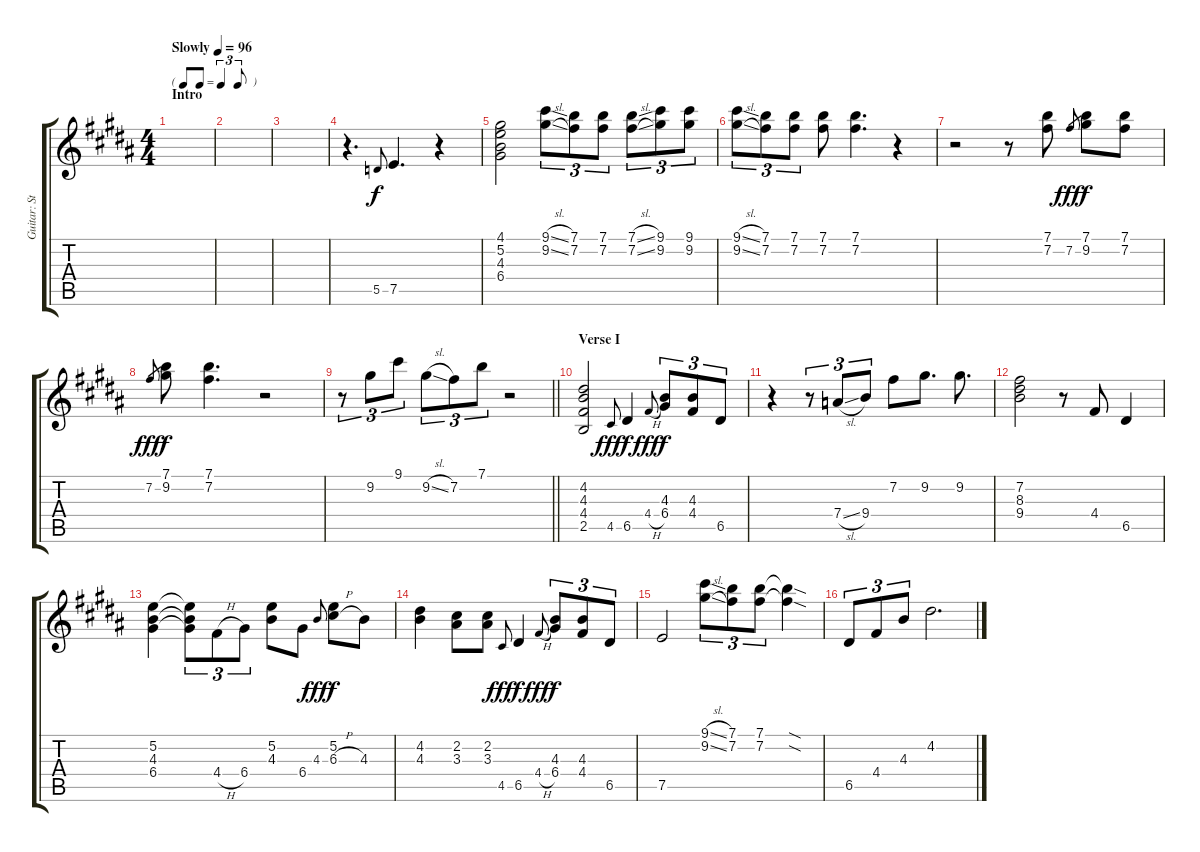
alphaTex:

\track ("Guitar: Steve" "Guitar: St") {instrument acousticguitarsteel}
\staff {score tabs}
\tuning (E4 B3 G3 D3 A2 E2) {hide}
\ts (4 4)
\tf triplet8th
\section ("" "Intro")
\tempo (96 "Slowly")
\clef g2
\ks b
|
|
|
r.4{d} 5.5.8{gr onbeat} 7.5.4{d dy f} r.4 |
(4.1 5.2 4.3 6.4).2 (9.1{sl} 9.2{sl}).8{tu (3 2)} (7.1 7.2).8{tu (3 2)} (7.1 7.2).8{tu (3 2)} (7.1{sl} 7.2{sl}).8{tu (3 2)} (9.1 9.2).8{tu (3 2)} (9.1 9.2).8{tu (3 2)} |
(9.1{sl} 9.2{sl}).8{tu (3 2)} (7.1 7.2).8{tu (3 2)} (7.1 7.2).8{tu (3 2)} (7.1 7.2).8 (7.1 7.2).4{d} r.4 |
r.2 r.8 (7.1 7.2).8 7.2.8{gr dy fff} (7.1 9.2).8{dy f} (7.1 7.2).8 |
7.2.8{gr dy fff} (7.1 9.2).8{dy f} (7.1 7.2).4{d} r.2 |
\barLineRight lightlight
r.8{tu (3 2)} 9.2.8{tu (3 2)} 9.1.8{tu (3 2)} 9.2{sl}.8{tu (3 2)} 7.2.8{tu (3 2)} 7.1.8{tu (3 2)} r.2 |
\section ("" "Verse I")
(4.2 4.3 4.4 2.5).2 4.5.8{gr onbeat dy fff} 6.5.4{dy f} 4.4{h}.8{gr onbeat dy fff} (4.3 6.4).8{tu (3 2) dy f} (4.3 4.4).8{tu (3 2)} 6.5.8{tu (3 2)} |
r.4 r.8{tu (3 2)} 7.4{sl}.8{tu (3 2)} 9.4.8{tu (3 2)} 7.2.8 9.2.8{d} 9.2.8{d} |
(7.2 8.3 9.4).2 r.8 4.4.8 6.5.4 |
(5.2 4.3 6.4).4 (5.2{t} 4.3{t} 6.4{t}).8{tu (3 2)} 4.4{h}.8{tu (3 2)} 6.4.8{tu (3 2)} (5.2 4.3).8 6.4.8 4.3.8{gr onbeat dy fff} (5.2 6.3{h}).8{dy f} 4.3.8 |
(4.2 4.3).4 (2.2 3.3).8 (2.2 3.3).8 4.5.8{gr onbeat dy fff} 6.5.4{dy f} 4.4{h}.8{gr onbeat dy fff} (4.3 6.4).8{tu (3 2) dy f} (4.3 4.4).8{tu (3 2)} 6.5.8{tu (3 2)} |
7.5.2 (9.1{sl} 9.2{sl}).8{tu (3 2)} (7.1 7.2).8{tu (3 2)} (7.1 7.2).8{tu (3 2)} (7.1{sod t} 7.2{sod t}).4 |
6.5.8{tu (3 2)} 4.4.8{tu (3 2)} 4.3.8{tu (3 2)} 4.2.2{d}
